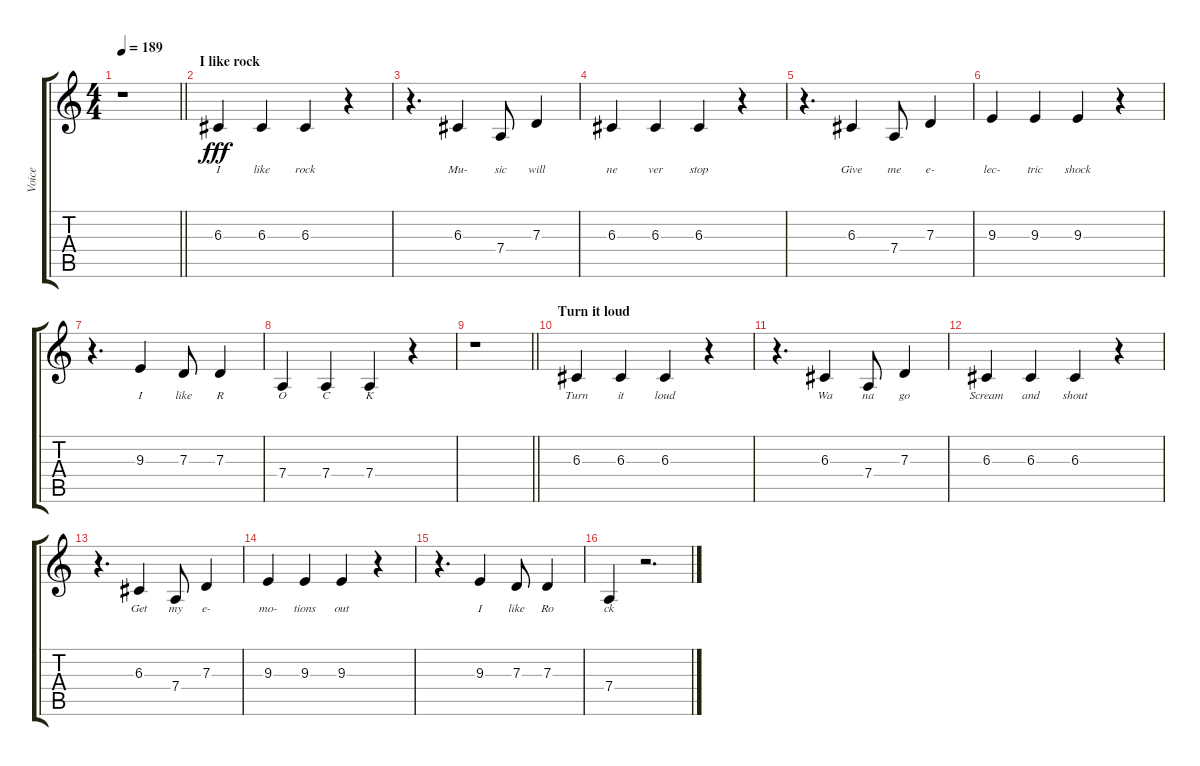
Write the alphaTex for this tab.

\track ("Voice" "Voice") {instrument lead6voice}
\staff {score tabs}
\tuning (E4 B3 G3 D3 A2 E2) {hide}
\ts (4 4)
\tempo 189
\clef g2
\barLineRight lightlight
\ks c
r.1{dy fff} |
\section ("" "I like rock")
6.3.4{lyrics (0 "I") lyrics (1 "") lyrics (2 "") lyrics (3 "") lyrics (4 "")} 6.3.4{lyrics (0 "like") lyrics (1 "") lyrics (2 "") lyrics (3 "") lyrics (4 "")} 6.3.4{lyrics (0 "rock") lyrics (1 "") lyrics (2 "") lyrics (3 "") lyrics (4 "")} r.4 |
r.4{d} 6.3.4{lyrics (0 "Mu-") lyrics (1 "") lyrics (2 "") lyrics (3 "") lyrics (4 "")} 7.4.8{lyrics (0 "sic") lyrics (1 "") lyrics (2 "") lyrics (3 "") lyrics (4 "")} 7.3.4{lyrics (0 "will") lyrics (1 "") lyrics (2 "") lyrics (3 "") lyrics (4 "")} |
6.3.4{lyrics (0 "ne") lyrics (1 "") lyrics (2 "") lyrics (3 "") lyrics (4 "")} 6.3.4{lyrics (0 "ver") lyrics (1 "") lyrics (2 "") lyrics (3 "") lyrics (4 "")} 6.3.4{lyrics (0 "stop") lyrics (1 "") lyrics (2 "") lyrics (3 "") lyrics (4 "")} r.4 |
r.4{d} 6.3.4{lyrics (0 "Give") lyrics (1 "") lyrics (2 "") lyrics (3 "") lyrics (4 "")} 7.4.8{lyrics (0 "me") lyrics (1 "") lyrics (2 "") lyrics (3 "") lyrics (4 "")} 7.3.4{lyrics (0 "e-") lyrics (1 "") lyrics (2 "") lyrics (3 "") lyrics (4 "")} |
9.3.4{lyrics (0 "lec-") lyrics (1 "") lyrics (2 "") lyrics (3 "") lyrics (4 "")} 9.3.4{lyrics (0 "tric") lyrics (1 "") lyrics (2 "") lyrics (3 "") lyrics (4 "")} 9.3.4{lyrics (0 "shock") lyrics (1 "") lyrics (2 "") lyrics (3 "") lyrics (4 "")} r.4 |
r.4{d} 9.3.4{lyrics (0 "I") lyrics (1 "") lyrics (2 "") lyrics (3 "") lyrics (4 "")} 7.3.8{lyrics (0 "like") lyrics (1 "") lyrics (2 "") lyrics (3 "") lyrics (4 "")} 7.3.4{lyrics (0 "R") lyrics (1 "") lyrics (2 "") lyrics (3 "") lyrics (4 "")} |
7.4.4{lyrics (0 "O") lyrics (1 "") lyrics (2 "") lyrics (3 "") lyrics (4 "")} 7.4.4{lyrics (0 "C") lyrics (1 "") lyrics (2 "") lyrics (3 "") lyrics (4 "")} 7.4.4{lyrics (0 "K") lyrics (1 "") lyrics (2 "") lyrics (3 "") lyrics (4 "")} r.4 |
\barLineRight lightlight
r.1 |
\section ("" "Turn it loud")
6.3.4{lyrics (0 "Turn") lyrics (1 "") lyrics (2 "") lyrics (3 "") lyrics (4 "")} 6.3.4{lyrics (0 "it") lyrics (1 "") lyrics (2 "") lyrics (3 "") lyrics (4 "")} 6.3.4{lyrics (0 "loud") lyrics (1 "") lyrics (2 "") lyrics (3 "") lyrics (4 "")} r.4 |
r.4{d} 6.3.4{lyrics (0 "Wa") lyrics (1 "") lyrics (2 "") lyrics (3 "") lyrics (4 "")} 7.4.8{lyrics (0 "na") lyrics (1 "") lyrics (2 "") lyrics (3 "") lyrics (4 "")} 7.3.4{lyrics (0 "go") lyrics (1 "") lyrics (2 "") lyrics (3 "") lyrics (4 "")} |
6.3.4{lyrics (0 "Scream") lyrics (1 "") lyrics (2 "") lyrics (3 "") lyrics (4 "")} 6.3.4{lyrics (0 "and") lyrics (1 "") lyrics (2 "") lyrics (3 "") lyrics (4 "")} 6.3.4{lyrics (0 "shout") lyrics (1 "") lyrics (2 "") lyrics (3 "") lyrics (4 "")} r.4 |
r.4{d} 6.3.4{lyrics (0 "Get") lyrics (1 "") lyrics (2 "") lyrics (3 "") lyrics (4 "")} 7.4.8{lyrics (0 "my") lyrics (1 "") lyrics (2 "") lyrics (3 "") lyrics (4 "")} 7.3.4{lyrics (0 "e-") lyrics (1 "") lyrics (2 "") lyrics (3 "") lyrics (4 "")} |
9.3.4{lyrics (0 "mo-") lyrics (1 "") lyrics (2 "") lyrics (3 "") lyrics (4 "")} 9.3.4{lyrics (0 "tions") lyrics (1 "") lyrics (2 "") lyrics (3 "") lyrics (4 "")} 9.3.4{lyrics (0 "out") lyrics (1 "") lyrics (2 "") lyrics (3 "") lyrics (4 "")} r.4 |
r.4{d} 9.3.4{lyrics (0 "I") lyrics (1 "") lyrics (2 "") lyrics (3 "") lyrics (4 "")} 7.3.8{lyrics (0 "like") lyrics (1 "") lyrics (2 "") lyrics (3 "") lyrics (4 "")} 7.3.4{lyrics (0 "Ro") lyrics (1 "") lyrics (2 "") lyrics (3 "") lyrics (4 "")} |
7.4.4{lyrics (0 "ck") lyrics (1 "") lyrics (2 "") lyrics (3 "") lyrics (4 "")} r.2{d}
